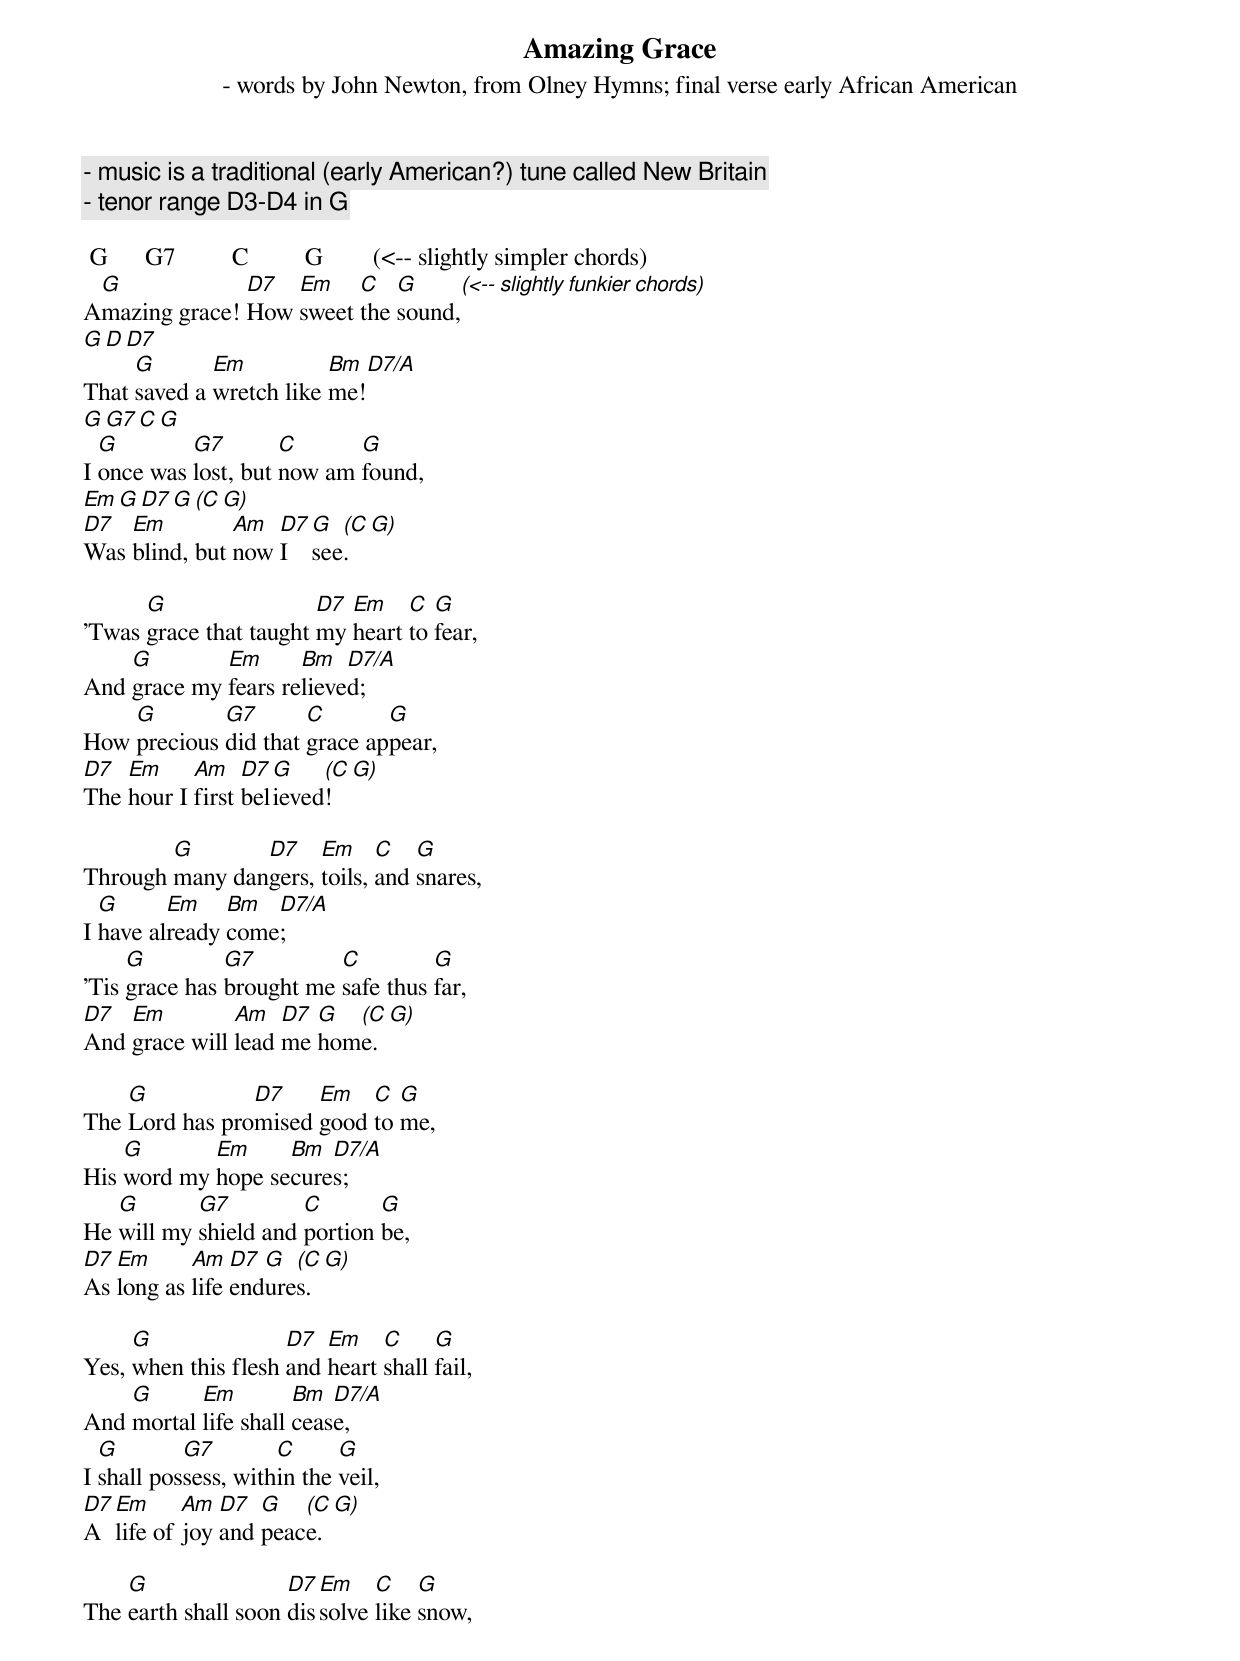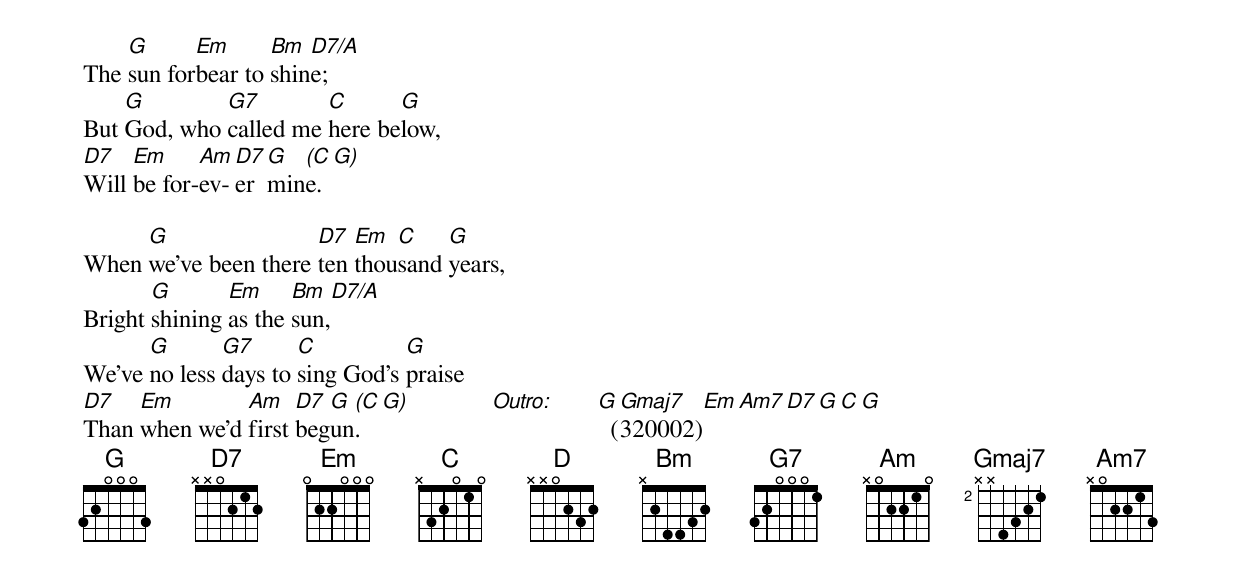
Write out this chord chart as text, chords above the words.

Amazing Grace
 - words by John Newton, from Olney Hymns; final verse early African American
 - music is a traditional (early American?) tune called New Britain
 - tenor range D3-D4 in G

 G      G7         C         G        (<-- slightly simpler chords)
 G             D7  Em    C   G        (<-- slightly funkier chords)
Amazing grace! How sweet the sound,
     G                   D   D7
     G       Em          Bm  D7/A
That saved a wretch like me!
  G        G7        C      G
  G        G7        C      G
I once was lost, but now am found,
    Em         G   D7 G  (C G)
D7  Em         Am  D7 G  (C G)
Was blind, but now I  see.

      G                 D7 Em    C  G
'Twas grace that taught my heart to fear,
    G        Em      Bm   D7/A
And grace my fears relieved;
    G        G7       C       G
How precious did that grace appear,
D7  Em     Am    D7 G    (C G)
The hour I first believed!

        G       D7    Em     C   G
Through many dangers, toils, and snares,
  G      Em    Bm  D7/A
I have already come;
     G         G7         C         G
'Tis grace has brought me safe thus far,
D7  Em         Am   D7 G  (C G)
And grace will lead me home.

    G           D7    Em   C  G
The Lord has promised good to me,
    G       Em     Bm  D7/A
His word my hope secures;
   G       G7         C       G
He will my shield and portion be,
D7 Em      Am   D7 G  (C G)
As long as life endures.

     G               D7  Em    C     G
Yes, when this flesh and heart shall fail,
    G      Em         Bm  D7/A
And mortal life shall cease,
  G        G7        C      G
I shall possess, within the veil,
D7 Em      Am  D7  G   (C G)
A  life of joy and peace.

    G                D7 Em    C    G
The earth shall soon dissolve like snow,
    G      Em      Bm  D7/A
The sun forbear to shine;
    G        G7        C      G
But God, who called me here below,
D7   Em     Am D7 G  (C G)
Will be for-ev-er mine.

     G                D7  Em  C    G
When we've been there ten thousand years,
       G       Em     Bm  D7/A
Bright shining as the sun,
      G       G7      C          G
We've no less days to sing God's praise
D7   Em        Am    D7 G (C G)           Outro: G  Gmaj7   Em  Am7  D7  G  C  G
Than when we'd first begun.                        (320002)
